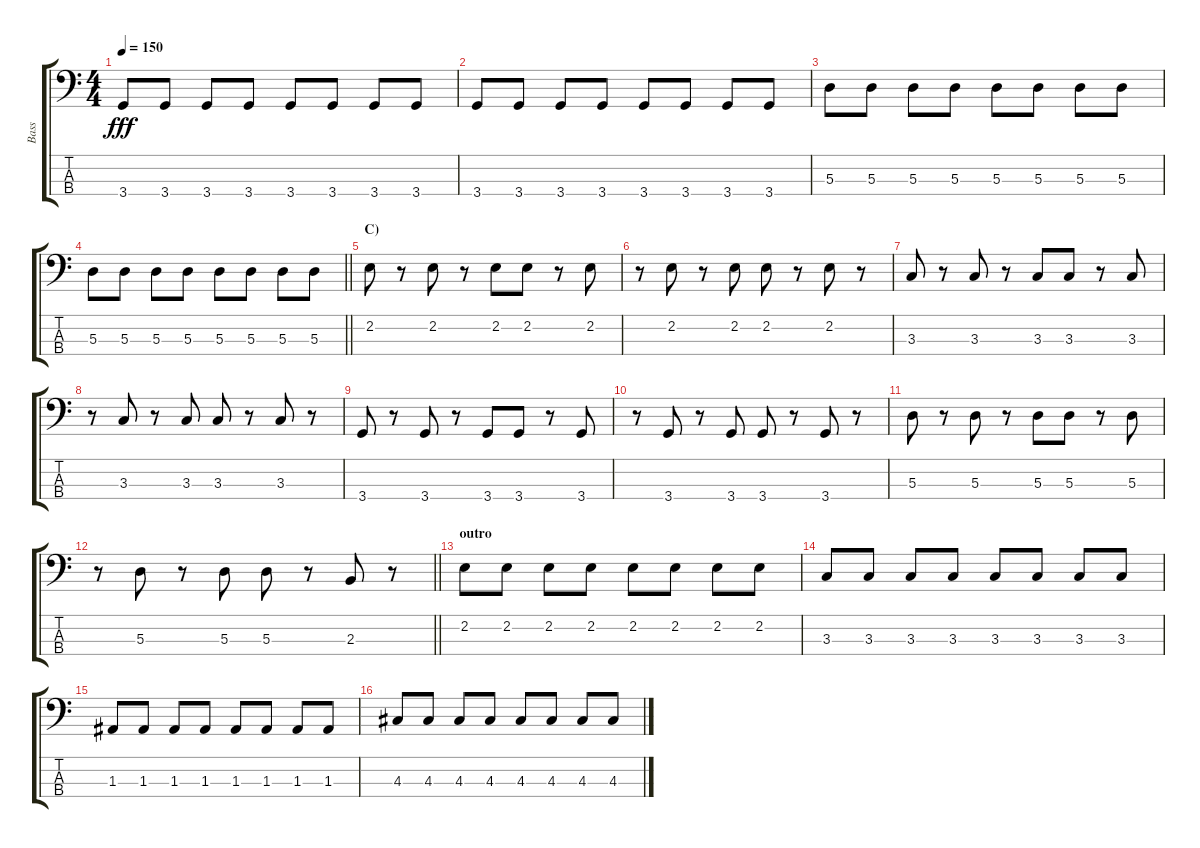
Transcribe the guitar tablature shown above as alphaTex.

\track ("Bass" "Bass") {instrument electricbassfinger}
\staff {score tabs}
\tuning (G2 D2 A1 E1) {hide}
\ts (4 4)
\tempo 150
\clef f4
\ks c
3.4.8{dy fff} 3.4.8 3.4.8 3.4.8 3.4.8 3.4.8 3.4.8 3.4.8 |
3.4.8 3.4.8 3.4.8 3.4.8 3.4.8 3.4.8 3.4.8 3.4.8 |
5.3.8 5.3.8 5.3.8 5.3.8 5.3.8 5.3.8 5.3.8 5.3.8 |
\barLineRight lightlight
5.3.8 5.3.8 5.3.8 5.3.8 5.3.8 5.3.8 5.3.8 5.3.8 |
\section ("" "C)")
2.2.8 r.8 2.2.8 r.8 2.2.8 2.2.8 r.8 2.2.8 |
r.8 2.2.8 r.8 2.2.8 2.2.8 r.8 2.2.8 r.8 |
3.3.8 r.8 3.3.8 r.8 3.3.8 3.3.8 r.8 3.3.8 |
r.8 3.3.8 r.8 3.3.8 3.3.8 r.8 3.3.8 r.8 |
3.4.8 r.8 3.4.8 r.8 3.4.8 3.4.8 r.8 3.4.8 |
r.8 3.4.8 r.8 3.4.8 3.4.8 r.8 3.4.8 r.8 |
5.3.8 r.8 5.3.8 r.8 5.3.8 5.3.8 r.8 5.3.8 |
\barLineRight lightlight
r.8 5.3.8 r.8 5.3.8 5.3.8 r.8 2.3.8 r.8 |
\section ("" "outro")
2.2.8 2.2.8 2.2.8 2.2.8 2.2.8 2.2.8 2.2.8 2.2.8 |
3.3.8 3.3.8 3.3.8 3.3.8 3.3.8 3.3.8 3.3.8 3.3.8 |
1.3.8 1.3.8 1.3.8 1.3.8 1.3.8 1.3.8 1.3.8 1.3.8 |
4.3.8 4.3.8 4.3.8 4.3.8 4.3.8 4.3.8 4.3.8 4.3.8
